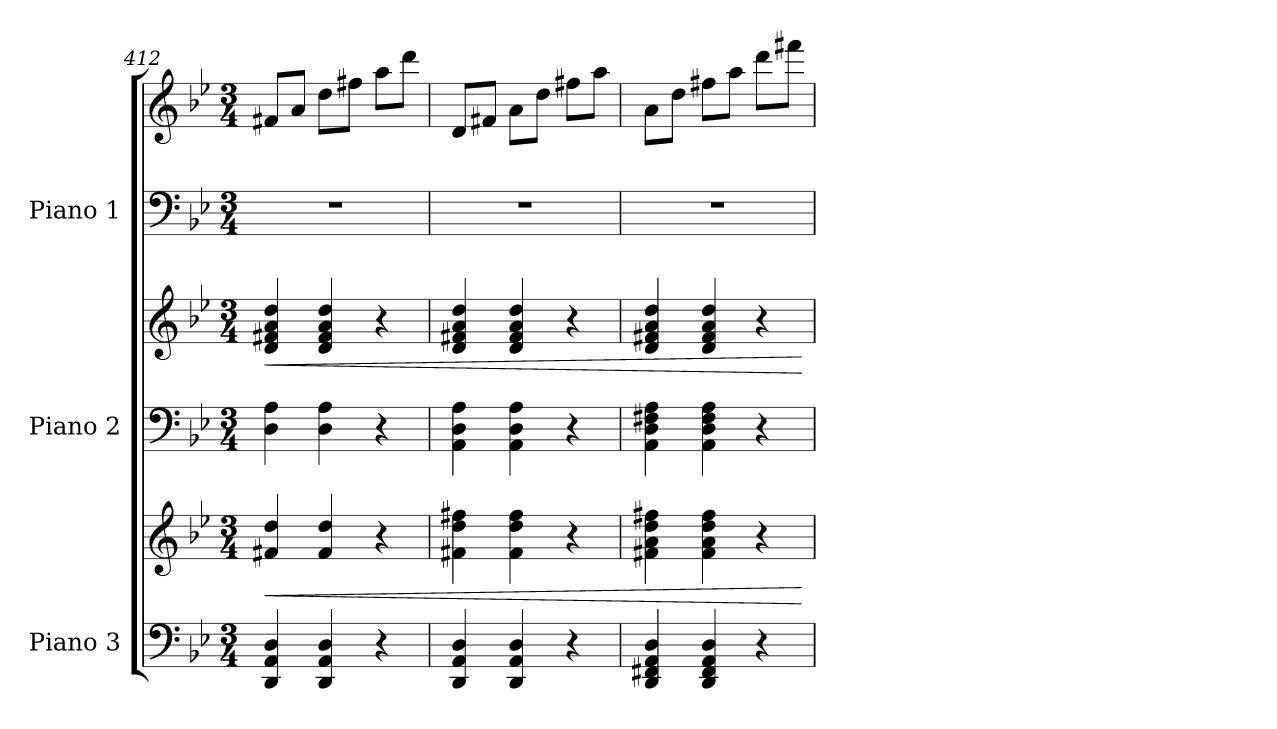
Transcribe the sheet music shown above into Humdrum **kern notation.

**kern	**kern	**dynam	**kern	**kern	**dynam	**kern	**kern
*part3	*part3	*part3	*part2	*part2	*part2	*part1	*part1
*staff6	*staff5	*staff5/6	*staff4	*staff3	*staff3/4	*staff2	*staff1
*I"Piano 3	*	*	*I"Piano 2	*	*	*I"Piano 1	*
*I'Pno. 3	*	*	*I'Pno. 2	*	*	*I'Pno. 1	*
*clefF4	*clefG2	*	*clefF4	*clefG2	*	*clefF4	*clefG2
*k[b-e-]	*k[b-e-]	*	*k[b-e-]	*k[b-e-]	*	*k[b-e-]	*k[b-e-]
*M3/4	*M3/4	*	*M3/4	*M3/4	*	*M3/4	*M3/4
=412	=412	=412	=412	=412	=412	=412	=412
!	!	!LO:HP:b	!	!	!LO:HP:b	!	!
4DD/ 4AA/ 4D/	4f#X/ 4dd/	<	4D\ 4A\	4d/ 4f#X/ 4a/ 4dd/	<	2.r	8f#X/L
.	.	.	.	.	.	.	8a/J
4DD/ 4AA/ 4D/	4f#/ 4dd/	.	4D\ 4A\	4d/ 4f#/ 4a/ 4dd/	.	.	8dd\L
.	.	.	.	.	.	.	8ff#X\J
4r	4r	.	4r	4r	.	.	8aa\L
.	.	.	.	.	.	.	8ddd\J
=413	=413	=413	=413	=413	=413	=413	=413
4DD/ 4AA/ 4D/	4f#X\ 4dd\ 4ff#X\	.	4AA\ 4D\ 4A\	4d/ 4f#X/ 4a/ 4dd/	.	2.r	8d/L
.	.	.	.	.	.	.	8f#X/J
4DD/ 4AA/ 4D/	4f#\ 4dd\ 4ff#\	.	4AA\ 4D\ 4A\	4d/ 4f#/ 4a/ 4dd/	.	.	8a\L
.	.	.	.	.	.	.	8dd\J
4r	4r	.	4r	4r	.	.	8ff#X\L
.	.	.	.	.	.	.	8aa\J
!!LO:LB:g=z
=414	=414	=414	=414	=414	=414	=414	=414
4DD/ 4FF#X/ 4AA/ 4D/	4f#X\ 4a\ 4dd\ 4ff#X\	.	4AA\ 4D\ 4F#X\ 4A\	4d/ 4f#X/ 4a/ 4dd/	.	2.r	8a\L
.	.	.	.	.	.	.	8dd\J
4DD/ 4FF#/ 4AA/ 4D/	4f#\ 4a\ 4dd\ 4ff#\	.	4AA\ 4D\ 4F#\ 4A\	4d/ 4f#/ 4a/ 4dd/	.	.	8ff#X\L
.	.	.	.	.	.	.	8aa\J
4r	4r	.	4r	4r	.	.	8ddd\L
.	.	.	.	.	.	.	8fff#X\J
.	.	[	.	.	[	.	.
=	=	=	=	=	=	=	=
*-	*-	*-	*-	*-	*-	*-	*-
